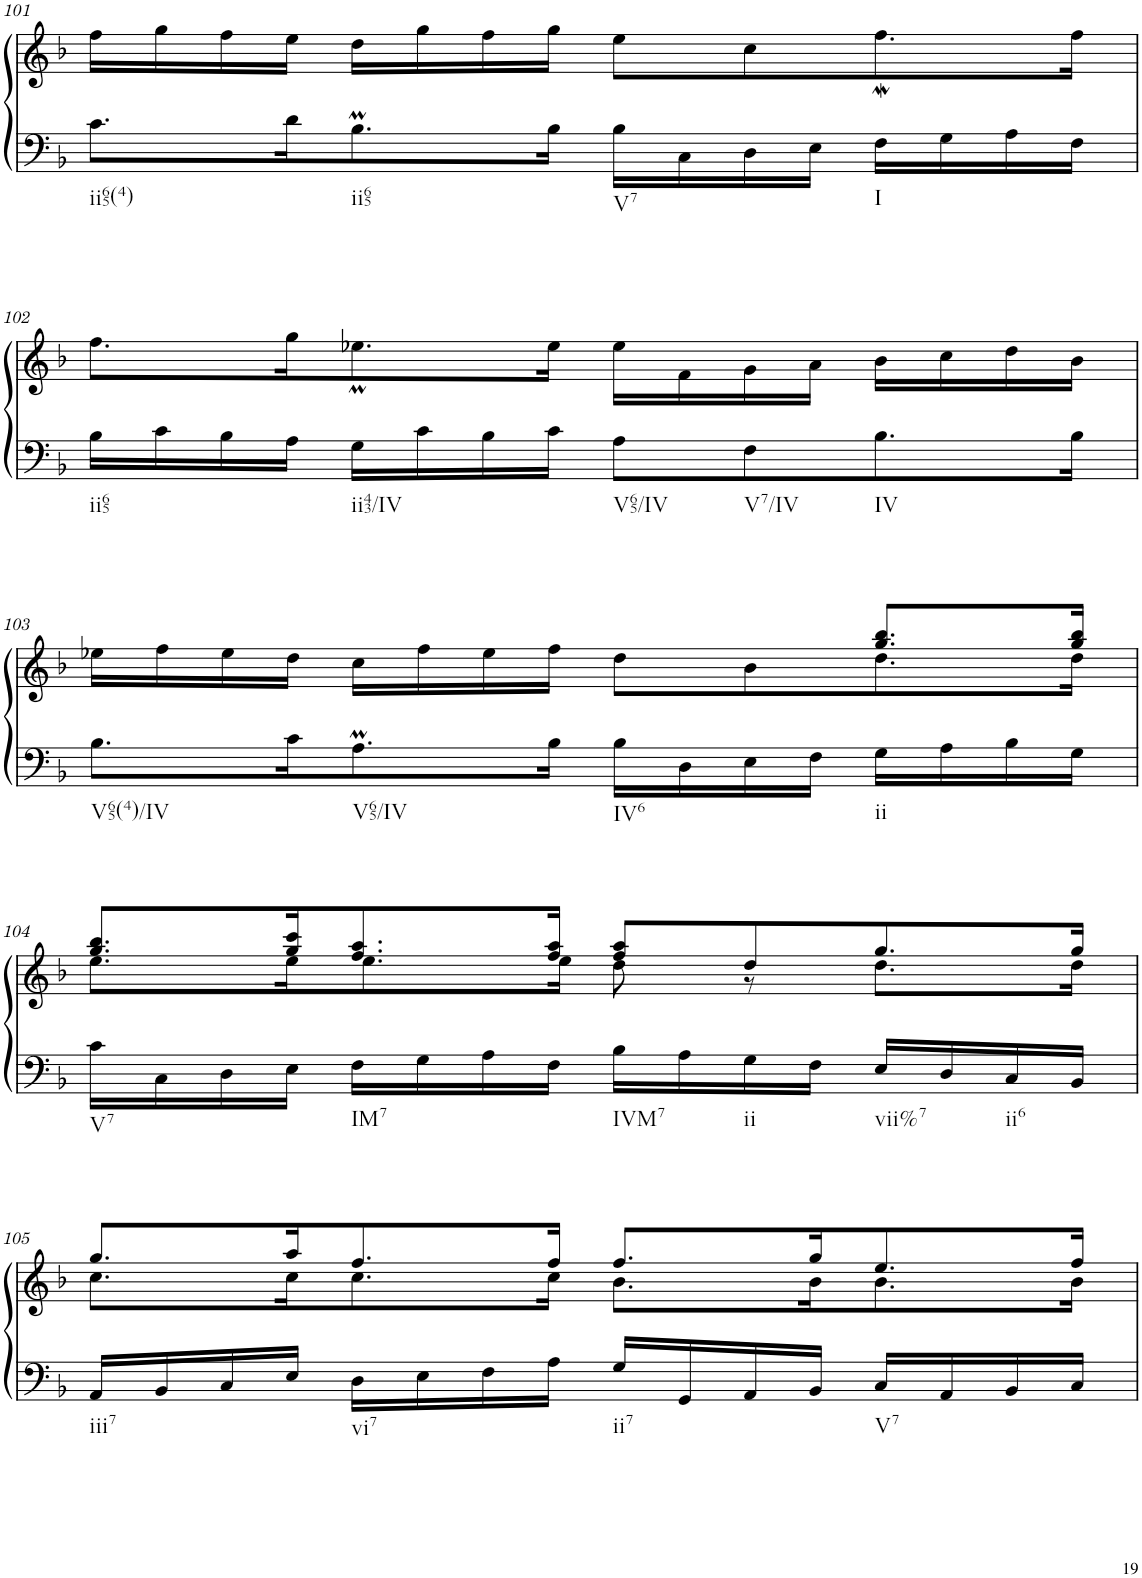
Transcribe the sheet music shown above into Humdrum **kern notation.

**kern	**kern
*part1	*part1
*staff2	*staff1
*I"Klavier linke Hand	*
!!LO:PB:g=z
*clefF4	*clefG2
*k[b-]	*k[b-]
*M2/2	*M2/2
=101	=101
*	*^
!LO:TX:b:t=ii65(4)	!	!
8.c\L	1ryy	16ff\LL
.	.	16gg\
.	.	16ff\
16d\K	.	16ee\JJ
!LO:TX:b:t=ii65	!	!
8.B-M\	.	16dd\LL
.	.	16gg\
.	.	16ff\
16B-\Jk	.	16gg\JJ
!LO:TX:b:t=V7	!	!
16B-\LL	.	8ee\L
16C\	.	.
16D\	.	8cc\
16E\JJ	.	.
!LO:TX:b:t=I	!	!
16F\LL	.	8.ffw\
16G\	.	.
16A\	.	.
16F\JJ	.	16ff\Jk
!!LO:LB:g=z	!!
=102	=102	=102
!LO:TX:b:t=ii65	!	!
16B-\LL	1ryy	8.ff\L
16c\	.	.
16B-\	.	.
16A\JJ	.	16gg\K
!LO:TX:b:t=ii43/IV	!	!
16G\LL	.	8.ee-XM\
16c\	.	.
16B-\	.	.
16c\JJ	.	16ee-\Jk
!LO:TX:b:t=V65/IV	!	!
8A\L	.	16ee-\LL
.	.	16f\
!LO:TX:b:t=V7/IV	!	!
8F\	.	16g\
.	.	16a\JJ
!LO:TX:b:t=IV	!	!
8.B-\	.	16b-\LL
.	.	16cc\
.	.	16dd\
16B-\Jk	.	16b-\JJ
!!LO:LB:g=z	!!
=103	=103	=103
!LO:TX:b:t=V65(4)/IV	!	!
8.B-\L	2.ryy	16ee-X\LL
.	.	16ff\
.	.	16ee-\
16c\K	.	16dd\JJ
!LO:TX:b:t=V65/IV	!	!
8.Am\	.	16cc\LL
.	.	16ff\
.	.	16ee-\
16B-\Jk	.	16ff\JJ
!LO:TX:b:t=IV6	!	!
16B-\LL	.	8dd\L
16D\	.	.
16E\	.	8b-\
16F\JJ	.	.
!LO:TX:b:t=ii	!	!
16G\LL	8.gg/ 8.bb-/L	8.dd\
16A\	.	.
16B-\	.	.
16G\JJ	16gg/ 16bb-/Jk	16dd\Jk
!!LO:LB:g=z	!!
=104	=104	=104
!LO:TX:b:t=V7	!	!
16c\LL	8.gg/ 8.bb-/L	8.ee\L
16C\	.	.
16D\	.	.
16E\JJ	16gg/ 16ccc/K	16ee\K
!LO:TX:b:t=IM7	!	!
16F\LL	8.ff/ 8.aa/	8.ee\
16G\	.	.
16A\	.	.
16F\JJ	16ff/ 16aa/Jk	16ee\Jk
!LO:TX:b:t=IVM7	!	!
16B-\LL	8ff/ 8aa/L	8dd\
16A\	.	.
!LO:TX:b:t=ii	!	!
16G\	8dd/	8r
16F\JJ	.	.
!LO:TX:b:t=vii%7	!	!
16E/LL	8.gg/	8.dd\L
16D/	.	.
!LO:TX:b:t=ii6	!	!
16C/	.	.
16BB-/JJ	16gg/Jk	16dd\Jk
!!LO:LB:g=z	!!
=105	=105	=105
!LO:TX:b:t=iii7	!	!
16AA/LL	8.gg/L	8.cc\L
16BB-/	.	.
16C/	.	.
16E/JJ	16aa/K	16cc\K
!LO:TX:b:t=vi7	!	!
16D\LL	8.ff/	8.cc\
16E\	.	.
16F\	.	.
16A\JJ	16ff/Jk	16cc\Jk
!LO:TX:b:t=ii7	!	!
16G/LL	8.ff/L	8.b-\L
16GG/	.	.
16AA/	.	.
16BB-/JJ	16gg/K	16b-\K
!LO:TX:b:t=V7	!	!
16C/LL	8.ee/	8.b-\
16AA/	.	.
16BB-/	.	.
16C/JJ	16ff/Jk	16b-\Jk
*	*v	*v
=	=
*-	*-
